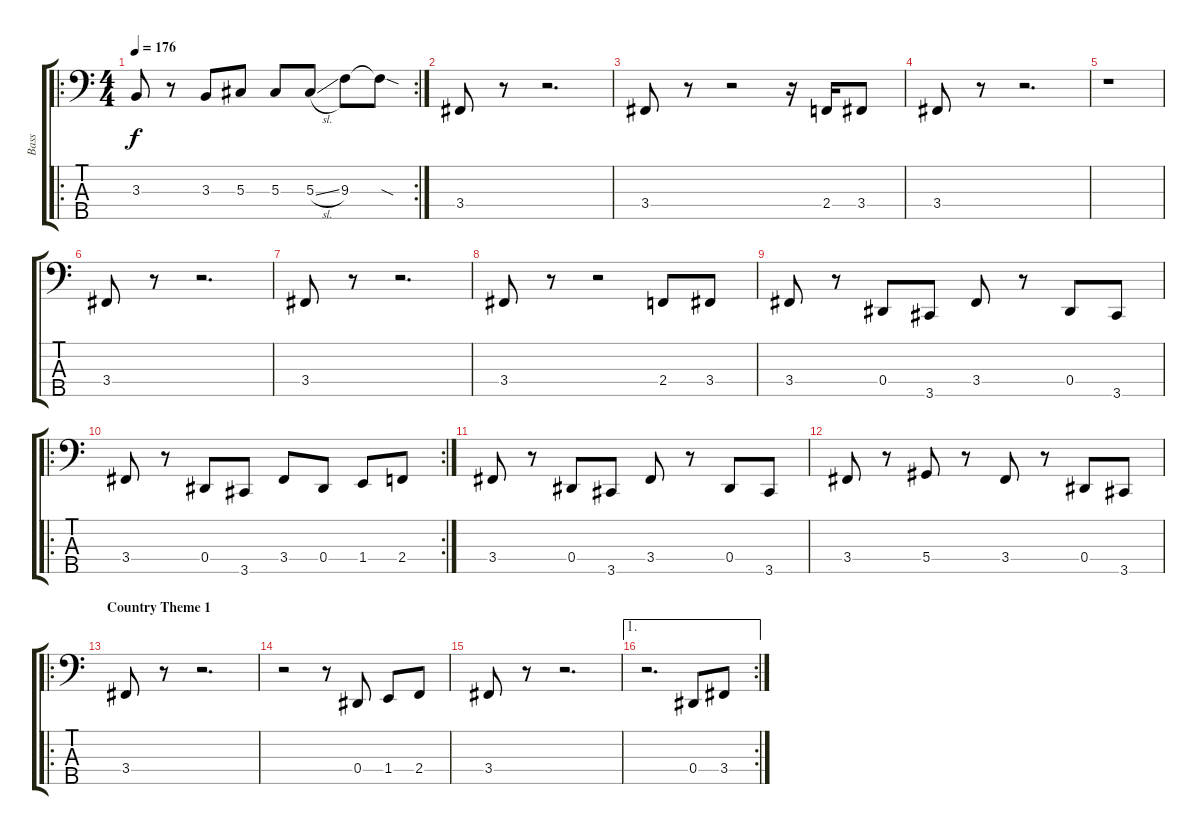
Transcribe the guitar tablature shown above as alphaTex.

\track ("Bass" "Bass") {instrument electricbasspick}
\staff {score tabs}
\tuning (Gb2 Db2 Ab1 Eb1 Bb0) {hide}
\ro
\rc 2
\ts (4 4)
\tempo 176
\clef f4
\ks c
3.3.8{dy f} r.8 3.3.8 5.3.8 5.3.8 5.3{sl}.8 9.3.8 9.3{sod t}.8 |
3.4.8 r.8 r.2{d} |
3.4.8 r.8 r.2 r.16 2.4.16 3.4.8 |
3.4.8 r.8 r.2{d} |
r.1 |
3.4.8 r.8 r.2{d} |
3.4.8 r.8 r.2{d} |
3.4.8 r.8 r.2 2.4.8 3.4.8 |
3.4.8 r.8 0.4.8 3.5.8 3.4.8 r.8 0.4.8 3.5.8 |
\ro
\rc 2
3.4.8 r.8 0.4.8 3.5.8 3.4.8 0.4.8 1.4.8 2.4.8 |
3.4.8 r.8 0.4.8 3.5.8 3.4.8 r.8 0.4.8 3.5.8 |
3.4.8 r.8 5.4.8 r.8 3.4.8 r.8 0.4.8 3.5.8 |
\ro
\section ("" "Country Theme 1")
3.4.8 r.8 r.2{d} |
r.2 r.8 0.4.8 1.4.8 2.4.8 |
3.4.8 r.8 r.2{d} |
\ae 1
\rc 2
r.2{d} 0.4.8 3.4.8
